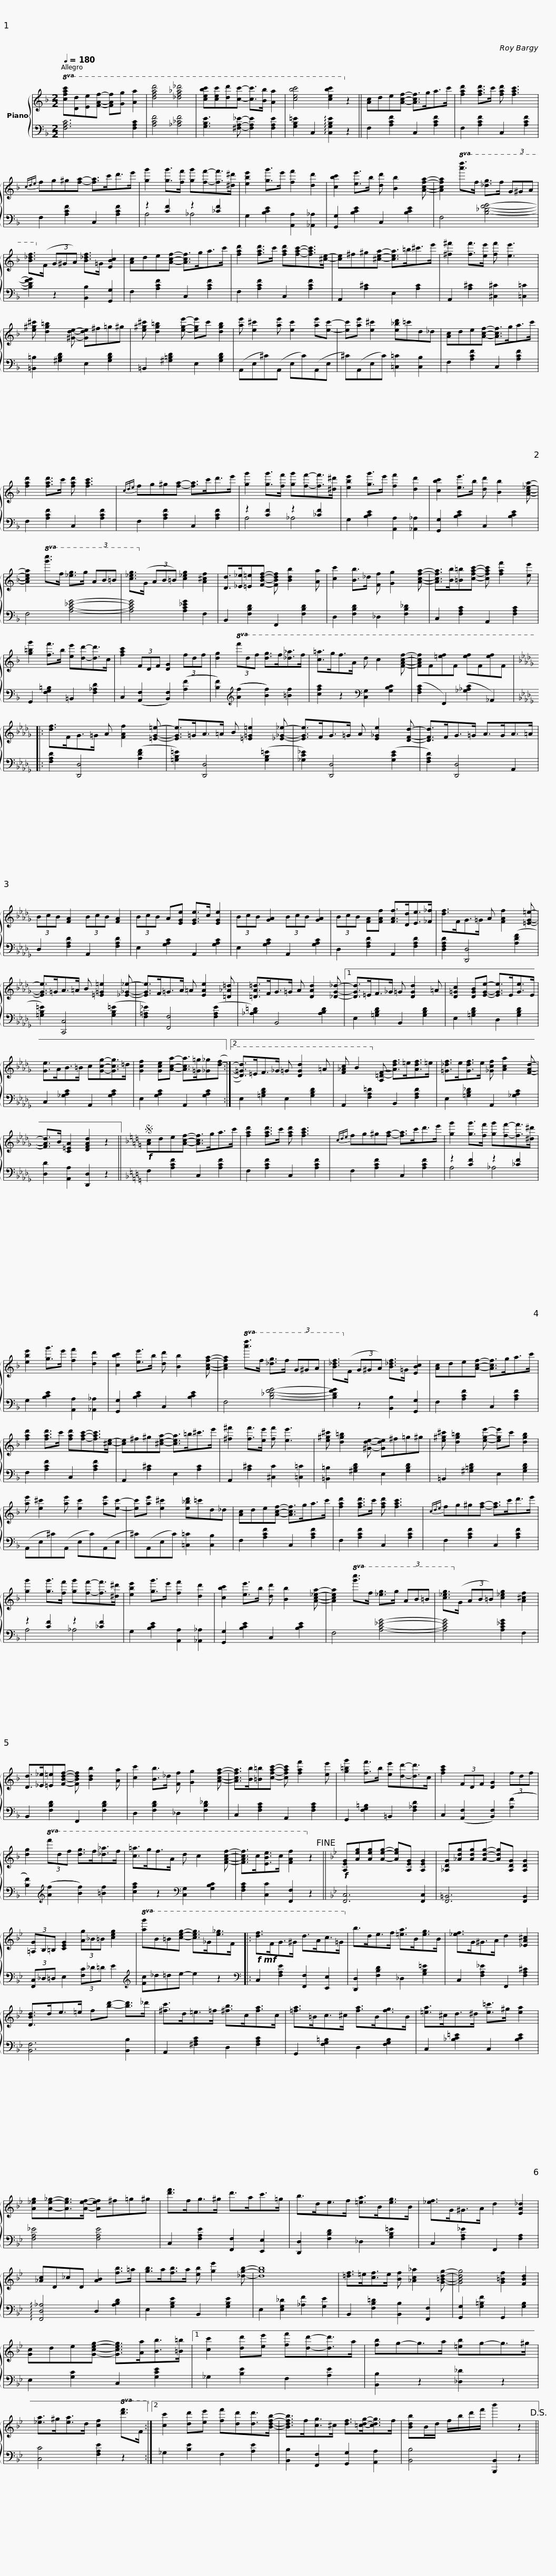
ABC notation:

X:1
%%score { 1 | ( 2 3 ) }
L:1/8
Q:1/4=180
M:2/2
I:linebreak $
K:F
V:1 treble
V:2 bass
V:3 bass
V:1
!8va(! [cfac'][dd'][ee'][faf']- [faf'][gg'] [aa']2 | [d'f'a'd'']4 [_d'f'_a'_d'']4 | [c'e'b'c''][c'e'c''][d'd''][c'c'']- [c'c'']>[bb'] [aa']2 | [c'e'b'c'']4 [c'e'b'c'']2!8va)! z2 ||$ [Ac]de[Acf]- [Acf]>ga>c' | %5
 [fad']2 [fad']>c' [fad'] [fac']3 |{cde} fg^g[fa]- [fa]>c'd'>e' | [gg']2 [gg']>[ff'] [gg'][ff']-[ff']>[^d^d'] |$ [ebe']2 [gg']>e' [ff']2 [dd']2 | [cbc']2 [ee']>b [dd'] [Bb]2 [Acfa]- | %10
 [Acfa]2!8va(! [a'd'']>f' [_d'g']>f' (3g^ga | [b_d'f']>!8va)!(f (3G^GA) [B_df]>=G [EBc]2 |$ [Ac]de[Acf]- [Acf]>ga>c' | [fad']2 [fad']>c' [fad'][fac']-[fac']>[^ce]- | [ce]^f^g[^cea]- [cea]>=b^c'>e' | %15
 [^f^f']2 [ff']>[ee'] [ff'] [ee']3 |$ [e^g^c'] [dg=b]2 [^Gde]- [Gde]^f=g^g | [e^g^c'] [dg=b]2 [ege']- [ege']c' [dgb]2 | [ae'] [e^c']2 [ae'] [ec']2 [ae'][ec']- | [ec'][ae'] [e^c']2 [e_bd']=c'd_d |$ %20
 [Ac]de[Acf]- [Acf]>ga>c' | [fad']2 [fad']>c' [fad'] [fac']3 |{cde} fg^g[fa]- [fa]>c'd'>e' | [gg']2 [gg']>[ff'] [gg'][ff']-[ff']>[^d^d'] |$ [ebe']2 [gg']>e' [ff']2 [dd']2 | %25
 [cbc']2 [ee']>b [dd'] [Bb]2 [Ac_ea]- | [Acea]2!8va(! [g'c'']>f' [_e'g']>g' (3ab=b | [c'_e'g']>!8va)!(g (3AB=B) [c_eg]2 [A^cf]2 |$ [Dd]>[_E_e][=E=e][FBdf]- [FBdf] [Bdb]2 [Aa] | [cc']2 [Bb]>_d [Ff] [Gg]2 [Acfa]- | %30
 [Acfa]>[Bb][=B=b][cfac']- [cfac'] [faf']2 [ee'] | [g=bg']2 [ff']>b [ee'][dd']-[dd']>c |$ [fac']2 (3FDF [DG]2 (3fdf | [dg]2!8va(! (3f'd'f' [d'g']>f'[_d'_a']>f' | [c'=a']>g'f'>a d' c'2 [fac'f']- | %35
 [fac'f']f[=e'f']f [e'f']f[e'f']f |:$[K:Db] [d'f']>fg>=g a [faf']2 [=eg=e']- | [ege']>=ga>=a b [=e=g=e']2 [_e_g_e']- | [ege']>fg>=g a [e_ge']2 [dfd']- | [dfd']>fg>=g a>ga>=a |$ %40
 (3bc'b [fa]2 (3bc'b [fa]2 | (3bc'b a[ege'] [ege']>c' [ege']2 | (3bc'b [ga]2 (3bc'b [ga]2 | (3bc'b [fa][faf'] [faf']>[dd'][ee']>[_f_f'] |$ [d'f']>fg>=g a [faf']2 [=eg=e']- | %45
 [ege']>=ga>=a b [=e=g=e']2 [_e_g_e']- | [ege']>f=g>a =a [eae']2 [=d_a=d'] | [=da=d']>fg>=g a [dad']2 [_dg_d']- |1$ [dgd']>=ef>_g =g [dgd']2 =a | [d=gc']2 [dgb][ege']- [ege']>e[ge']>e | %50
 [ge']>ab>=b c'[gc'g']-[gc'g']>=d' | [gc'f']2 [gc'e'][ac'a']- [ac'a']>[=g=g'][_g_g']([d'-f'] :|2$ [d=gd']>)=ef>_g =g [dgd']2 =a | [f_ac'] b2!8va)! [A=df]- [Adf]>=e[Adf]>=e | [=G_df]>e[Gdf]>e [_Gcf] [Aca]2 [FAd]- | %55
 [FAd]>B [C=EA]2 [DFAd]2 z2 ||$[K:F]S!f! [Ac]de[Acf]- [Acf]>ga>c' | [fad']2 [fad']>c' [fad'] [fac']3 |{cde} fg^g[fa]- [fa]>c'd'>e' | [gg']2 [gg']>[ff'] [gg'][ff']-[ff']>[^d^d'] |$ %60
 [ebe']2 [gg']>e' [ff']2 [dd']2 | [cbc']2 [ee']>b [dd'] [Bb]2 [Acfa]- | [Acfa]2!8va(! [a'd'']>f' [_d'g']>f' (3g^ga | [b_d'f']>!8va)!(f (3G^GA) [B_df]>=G [EBc]2 |$ [Ac]de[Acf]- [Acf]>ga>c' | %65
 [fad']2 [fad']>c' [fad'][fac']-[fac']>[^ce]- | [ce]^f^g[^cea]- [cea]>=b^c'>e' | [^f^f']2 [ff']>[ee'] [ff'] [ee']3 |$ [e^g^c'] [dg=b]2 [^Gde]- [Gde]^f=g^g | [e^g^c'] [dg=b]2 [ege']- [ege']c' [dgb]2 | %70
 [ae'] [e^c']2 [ae'] [ec']2 [ae'][ec']- | [ec'][ae'] [e^c']2 [e_bd']=c'd_d |$ [Ac]de[Acf]- [Acf]>ga>c' | [fad']2 [fad']>c' [fad'] [fac']3 |{cde} fg^g[fa]- [fa]>c'd'>e' | %75
 [gg']2 [gg']>[ff'] [gg'][ff']-[ff']>[^d^d'] |$ [ebe']2 [gg']>e' [ff']2 [dd']2 | [cbc']2 [ee']>b [dd'] [Bb]2 [Ac_ea]- | [Acea]2!8va(! [g'c'']>f' [_e'g']>g' (3ab=b | [c'_e'g']>!8va)!(g (3AB=B) [c_eg]2 [A^cf]2 |$ %80
 [Dd]>[_E_e][=E=e][FBdf]- [FBdf] [Bdb]2 [Aa] | [cc']2 [Bb]>_d [Ff] [Gg]2 [Acfa]- | [Acfa]>[Bb][=B=b][cfac']- [cfac'] [faf']2 [ee'] | [g=bg']2 [ff']>b [ee'][dd']-[dd']>c |$ [fac']2 (3FDF [DG]2 (3fdf | %85
 [dg]2!8va(! (3f'd'f' [d'g']>f'[_d'_a']>f' | [c'=a']>g'f'>a d' c'2 [fac'f']- | [fac'f']>c'[ebe']>c' [faf']2!8va)! z2!fine! ||$[K:Bb]!f! [A,EG][Aeg][Aeg][Aeg]- [Aeg][A,EG] [A,EG]2 | [_A,DG][_Adg][Adg][Adg]- [Adg][A,DG] [A,DG]2 | %90
 (3[=A,G]B,=B, [CEG]2 (3[Ag]_B=B [ceg]2 |!8va(! [ag']b=b[c'e'g']- [c'e'g']>_g[e'_g']>f |:$!f!!mf! [d'f']>fg>^g d'>ac'>=g!8va)! | b>de>f [=ea]>B[eg]>B | [_ef]>G^G>A d2 [_EA^c]2 | %95
 [DBd]>de>=e f[bd']- [bd']>_d' |$ [^fc']>d=e>=f [^fb]>c[fa]>c | [=fa]>=Bc>^c [fa]>B[fg]>B | [=ea]>^cd>^d [e=c']>^g [ea]2 | [A_eg][Ae_g]-[Aeg]>[Aef]- [Aef]^f=g^g |$ %100
 [d'f']>fg>^g d'>ac'>=g | b>de>f [=ea]>B[eg]>B | [_ef]>G^G>A d2 [EA_d]2 | [_Ac]D_cD [AB]2 [fb]>=a | [gb]>a[fb]>a [eb] [ge']2 [_dgb]- |$ %105
 [dgb]8 | [=df]>=e[cf]>e [Bf] [_Ac_a]2 [G=Bdg]- | [GBdg]4 [G=Bf]2 [FBd]2 | [Gc]de[Gceg]- [Gceg]>[Aa][Bb]>[=B=b] |1 [cc']2 [dd'][ee'] [ff'][dd']-[dd']>a |$ %110
 [fb]g-g>a [=eb]g-g>^g | [_ea]>^g[ea]>d [cf]2!8va(! [d'f']>f!8va)! :|2 [cc']2 [dd'][ee'] [ff'][dd'][dd']>[Bdfb]- | [Bdfb]>f[cg]>^c [df]>[=cdg]-[cdg]>f | [Bdb]B/d/ f/b/d'/f'/ b'2 z2!D.S.! || %115
V:2
 [F,A,C]6 [F,A,C]2 | [A,CF]4 [_A,_CF]4 | [G,B,E]3 [^F,A,_E]- [F,A,E]2 [F,A,E]2 | [G,B,=E]2 C,2 !arpeggio![C,G,B,E]2 z2 ||$ F,2 [A,CF]2 C,2 [A,CF]2 | %5
 F,2 [A,CF]2 C,2 [A,CF]2 | F,2 [A,CF]2 C,2 [A,CF]2 | z2 [CF]2 z2 [_CF]2 |$ G,2 [B,CE]2 [A,,A,]2 [_A,,_A,]2 | [G,,G,]2 [B,CE]2 C,2 [B,CE]2 | %10
 F,4 [B,_DFG]4- | [B,DFG]2 z2 [B,,B,]2 [G,,G,]2 |$ F,2 [A,CF]2 C,2 [A,CF]2 | F,2 [A,CF]2 C,2 [A,CF]2 | A,,2 [A,^C]2 E,2 [A,C]2 | %15
 A,,2 [A,^C]2 [^C,^C]2 [=C,=C]2 |$ [=B,,=B,]2 [^G,B,D]2 E,2 [G,B,D]2 | =B,,2 [^G,=B,D]2 E,2 [G,B,D]2 | (A,,E,^C)(A,, E,C)(A,,E, | ^C)(A,,E,C) [=C,=C]2 [C,B,]2 |$ %20
 F,2 [A,CF]2 C,2 [A,CF]2 | F,2 [A,CF]2 C,2 [A,CF]2 | F,2 [A,CF]2 C,2 [A,CF]2 | z2 [CF]2 z2 [_CF]2 |$ G,2 [B,CE]2 [A,,A,]2 [_A,,_A,]2 | %25
 [G,,G,]2 [B,CE]2 C,2 [B,CE]2 | F,4 [A,C_EG]4- | [A,CEG]4 [A,C_EG]2 F,2 |$ B,,2 [F,B,D]2 F,,2 [F,B,D]2 | D,2 [F,B,D]2 _D,2 [F,B,_D]2 | %30
 C,2 [F,A,C]2 A,,2 [F,A,C]2 | G,,2 [F,G,=B,]2 =B,,2 [F,_A,D]2 |$ C,2 (([A,,F,]2 [B,,F,]2)) (([A,F]2 | [B,F]2))[K:treble] (([Af]2 [Bf]2)) [=Bf]2 | [cfa]2 z2[K:bass] [C,G,]2 [G,B,C]2 | %35
 ([F,A,C]2 F,,2) ([_G,_A,C]2 _A,,2) |:$[K:Db] [F,A,D]2 [D,,D,]4 ([A,DF]2 | [=G,B,=E]2) [D,,D,]4 ([G,B,=E]2 | [_G,C_E]2) [D,,D,]4 ([G,CE]2 | [F,A,D]2) [D,,D,]4 A,,2 |$ %40
 D,2 [F,A,D]2 A,,2 [F,A,D]2 | E,2 [G,A,C]2 A,,2 [G,A,C]2 | E,2 [G,A,C]2 A,,2 [G,A,C]2 | D,2 [F,A,D]2 A,,2 [F,A,D]2 |$ [D,F,A,D]2 [D,,D,]4 ([A,DF]2 | %45
 [=G,B,=E]2) [C,,C,]4 ([G,B,=E]2 | [F,=A,_E]2) [F,,F,]4 ([F,A,E]2 | [_A,B,=D]2) B,,4 [A,B,D]2 |1$ E,2 [=G,B,D]2 B,,2 [G,B,D]2 | E,2 [=G,B,D]2 D,2 [G,B,D]2 | %50
 C,2 [_G,A,C]2 A,,2 [G,A,C]2 | E,2 [G,A,C]2 A,,2 [G,A,C]2 :|2$ E,2 [=G,B,D]2 E,2 [G,B,D]2 | A,,2 [F,A,=D]2 B,,2 [F,A,D]2 | E,2 [=G,B,_D]2 A,,2 [_G,A,C]2 | %55
 [D,D]2 [A,,A,]2 [D,,D,]2 z2 ||$[K:F] F,2 [A,CF]2 C,2 [A,CF]2 | F,2 [A,CF]2 C,2 [A,CF]2 | F,2 [A,CF]2 C,2 [A,CF]2 | z2 [CF]2 z2 [_CF]2 |$ %60
 G,2 [B,CE]2 [A,,A,]2 [_A,,_A,]2 | [G,,G,]2 [B,CE]2 C,2 [B,CE]2 | F,4 [B,_DFG]4- | [B,DFG]2 z2 [B,,B,]2 [G,,G,]2 |$ F,2 [A,CF]2 C,2 [A,CF]2 | %65
 F,2 [A,CF]2 C,2 [A,CF]2 | A,,2 [A,^C]2 E,2 [A,C]2 | A,,2 [A,^C]2 [^C,C]2 [=C,=C]2 |$ [=B,,=B,]2 [^G,B,D]2 E,2 [G,B,D]2 | =B,,2 [^G,=B,D]2 E,2 [G,B,D]2 | %70
 (A,,E,^C)(A,, E,C)(A,,E, | ^C)(A,,E,C) [=C,=C]2 [C,B,]2 |$ F,2 [A,CF]2 C,2 [A,CF]2 | F,2 [A,CF]2 C,2 [A,CF]2 | F,2 [A,CF]2 C,2 [A,CF]2 | %75
 z2 [CF]2 z2 [_CF]2 |$ G,2 [B,CE]2 [A,,A,]2 [_A,,_A,]2 | [G,,G,]2 [B,CE]2 C,2 [B,CE]2 | F,4 [A,C_EG]4- | [A,CEG]4 [A,C_EG]2 F,2 |$ %80
 B,,2 [F,B,D]2 F,,2 [F,B,D]2 | D,2 [F,B,D]2 _D,2 [F,B,_D]2 | C,2 [F,A,C]2 A,,2 [F,A,C]2 | G,,2 [F,G,=B,]2 =B,,2 [F,_A,D]2 |$ C,2 (([A,,F,]2 [B,,F,]2)) (([A,F]2 | %85
 [B,F]2))[K:treble] (([Af]2 [Bf]2)) [=Bf]2 | [cfa]2 z2[K:bass] [C,G,]2 [G,B,C]2 | [F,A,C]2 [C,C]2 [F,,F,]2 z2 ||$[K:Bb] [F,,C,]6 [F,,C,]2 | [F,,=B,,]6 [F,,B,,]2 | %90
 (3[F,,C,]_D,=D, E,2 (3[F,C]_D=D E2 |[K:treble] [Fc]_d=de- e2 z2 |:$[K:bass] C,2 [F,A,E]2 [F,,F,]2 [E,,E,]2 | [D,,D,]2 [F,B,D]2 _D,2 [G,B,=E]2 | C,2 [F,A,_E]2 F,,2 [F,A,^C]2 | %95
 [B,,F,]6 [B,,B,]2 |$ A,,2 [^F,A,C]2 D,2 [F,A,C]2 | G,,2 [F,G,=B,]2 D,2 [F,G,B,]2 | C,2 [_B,C=E]2 C,2 [B,CE]2 | [F,A,_E]4 [F,A,E]4 |$ %100
 C,2 [F,A,E]2 [F,,F,]2 [E,,E,]2 | [D,,D,]2 [F,B,D]2 _D,2 [G,B,=E]2 | C,2 [F,A,_E]2 F,,2 [F,A,]2 | !arpeggio![F,,D,_A,]4 D,2 [A,B,D]2 | E,2 [G,B,E]2 B,,2 [G,B,E]2 |$ %105
 E,2 [E,G,_D]2 [_A,F]2 [G,E]2 | B,,2 [F,B,=D]2 [B,,B,]2 [F,,F,]2 | [G,,G,]2 [G,=B,F]2 G,,2 [G,B,]2 | E,2 [G,C]2 C,2 [G,CE]2 |1 _G,2 [B,E]2 F,2 [A,E]2 |$ %110
 [B,,B,]2 z2 [_D,_D]2 z2 | [C,C]4 [F,A,E]2 z2 :|2 _G,2 [B,E]2 F,2 [A,E]2 | [B,,B,]2 [F,,F,]2 [G,,G,]2 [A,,A,]2 | [B,,B,]4 [B,,,B,,]2 z2 || %115
V:3
 x8 | x8 | x8 | x8 ||$ x8 | %5
 x8 | x8 | A,4 _A,4 |$ x8 | x8 | %10
 x8 | x8 |$ x8 | x8 | x8 | %15
 x8 |$ x8 | x8 | x8 | x8 |$ %20
 x8 | x8 | x8 | A,4 _A,4 |$ x8 | %25
 x8 | x8 | x8 |$ x8 | x8 | %30
 x8 | x8 |$ x8 | x2[K:treble] x6 | x4[K:bass] x4 | %35
 x8 |:$[K:Db] x8 | x8 | x8 | x8 |$ %40
 x8 | x8 | x8 | x8 |$ x8 | %45
 x8 | x8 | x8 |1$ x8 | x8 | %50
 x8 | x8 :|2$ x8 | x8 | x8 | %55
 x8 ||$[K:F] x8 | x8 | x8 | A,4 _A,4 |$ %60
 x8 | x8 | x8 | x8 |$ x8 | %65
 x8 | x8 | x8 |$ x8 | x8 | %70
 x8 | x8 |$ x8 | x8 | x8 | %75
 A,4 _A,4 |$ x8 | x8 | x8 | x8 |$ %80
 x8 | x8 | x8 | x8 |$ x8 | %85
 x2[K:treble] x6 | x4[K:bass] x4 | x8 ||$[K:Bb] x8 | x8 | %90
 x8 |[K:treble] x8 |:$[K:bass] x8 | x8 | x8 | %95
 x8 |$ x8 | x8 | x8 | x8 |$ %100
 x8 | x8 | x8 | x8 | x8 |$ %105
 x8 | x8 | x8 | x8 |1 x8 |$ %110
 x8 | x8 :|2 x8 | x8 | x8 || %115
